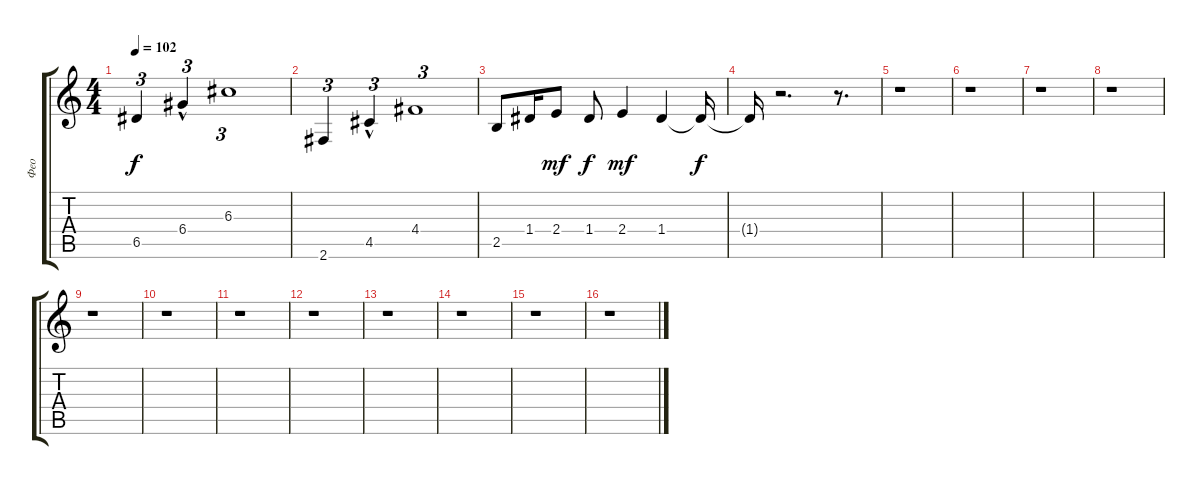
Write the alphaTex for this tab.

\track ("Фео " "Фео ") {instrument overdrivenguitar}
\staff {score tabs}
\tuning (E4 B3 G3 D3 A2 E2) {hide}
\ts (4 4)
\tempo 102
\clef g2
\ks c
6.5.4{tu (3 2) dy f} 6.4{hac}.4{tu (3 2)} 6.3.1{tu (3 2)} |
2.6.4{tu (3 2)} 4.5{hac}.4{tu (3 2)} 4.4.1{tu (3 2)} |
2.5.8 1.4.16 2.4.8{dy mf} 1.4.8{dy f} 2.4.4{dy mf} 1.4.4 1.4{t}.16{dy f} |
1.4{t}.16 r.2{d} r.8{d} |
r.1 |
r.1 |
r.1 |
r.1 |
r.1 |
r.1 |
r.1 |
r.1 |
r.1 |
r.1 |
r.1 |
r.1
